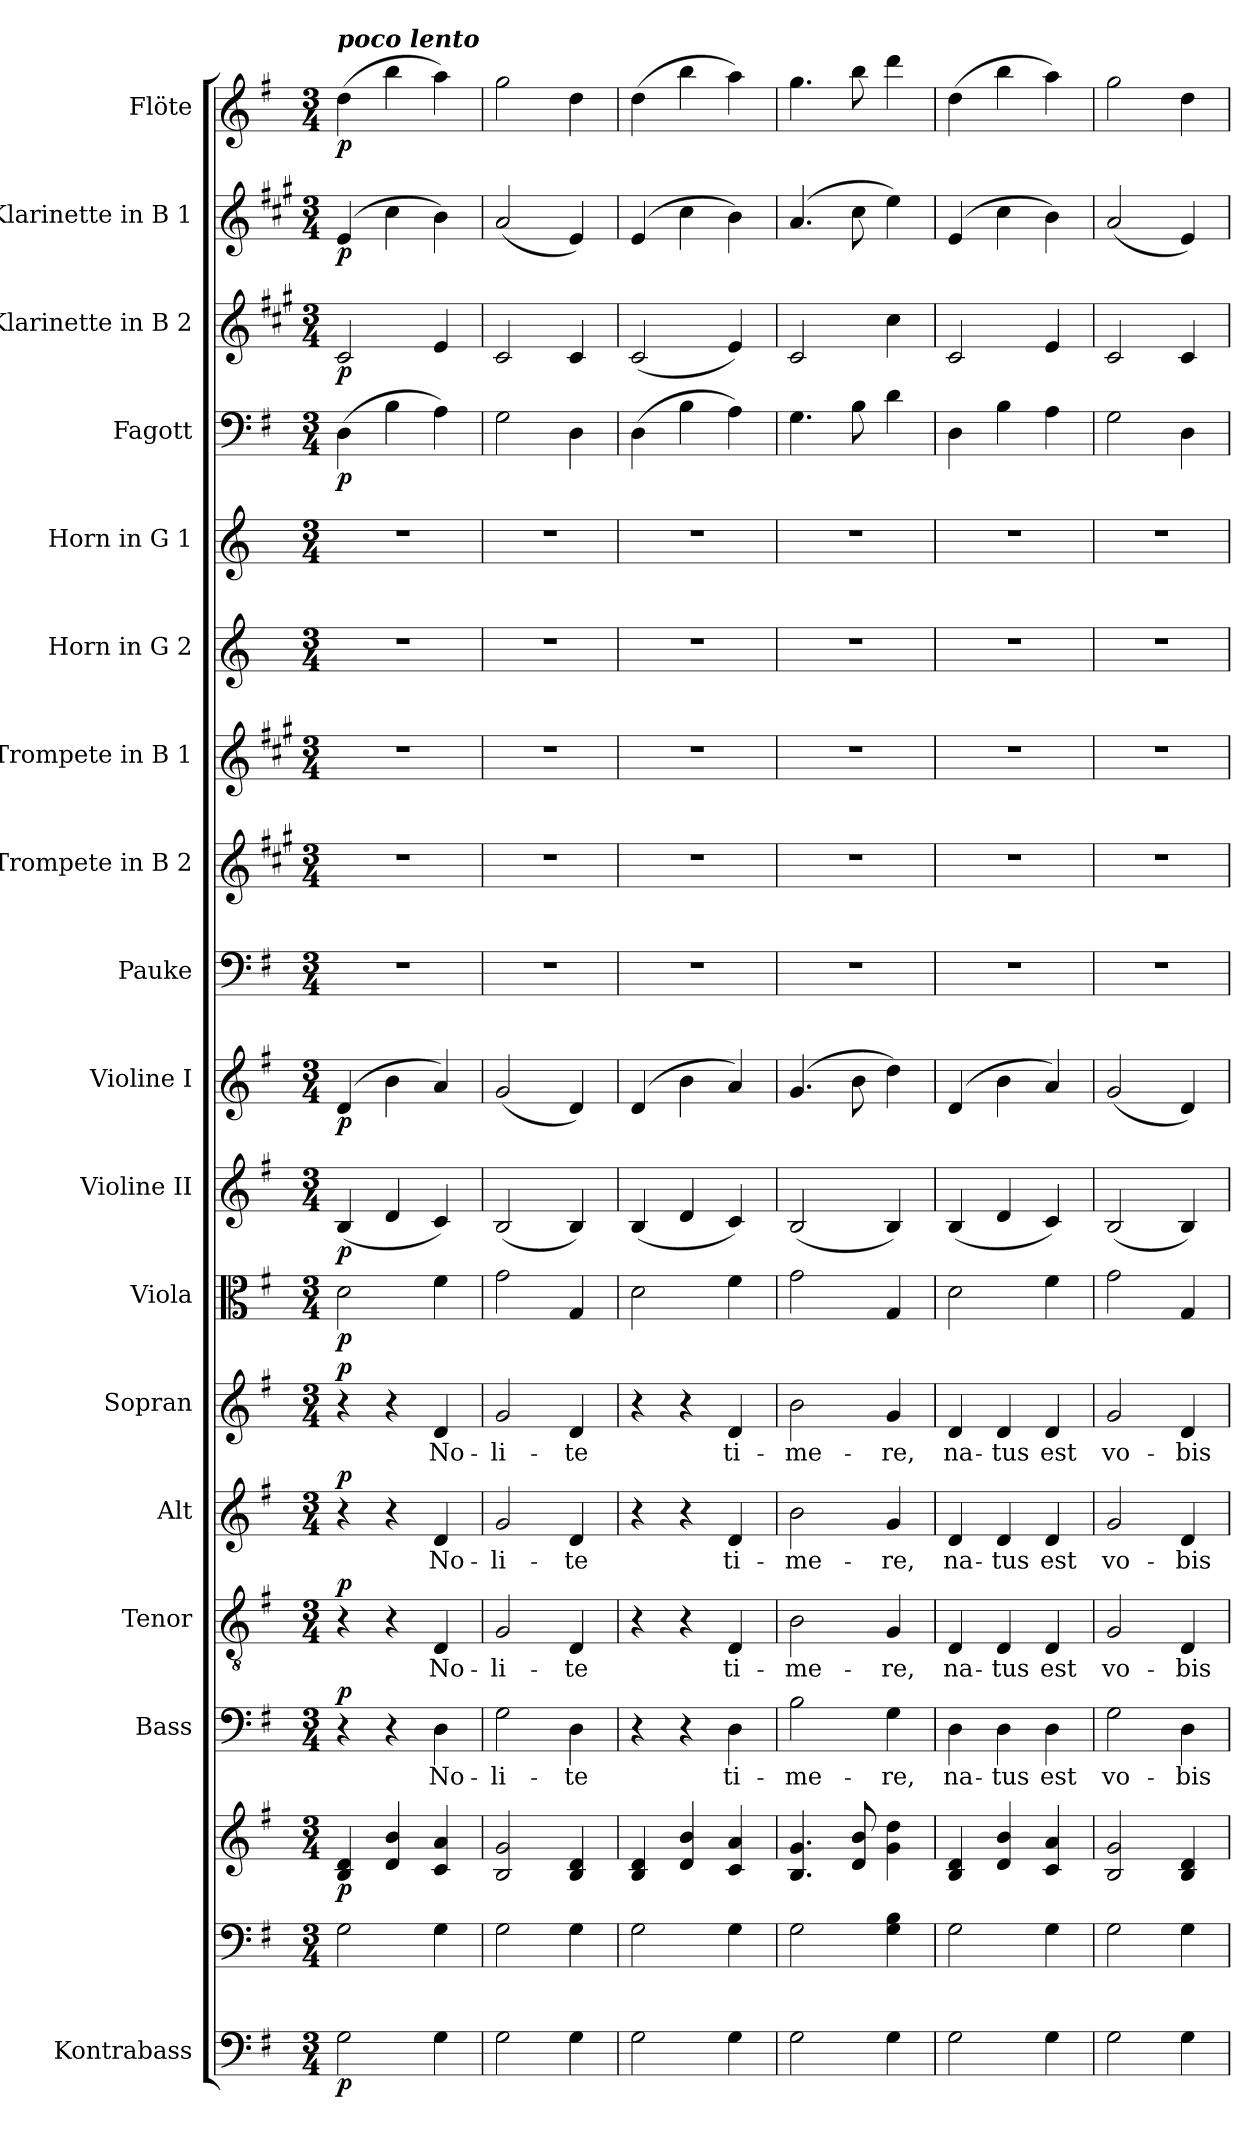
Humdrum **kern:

**kern	**dynam	**kern	**kern	**dynam	**kern	**text	**dynam	**kern	**text	**dynam	**kern	**text	**dynam	**kern	**text	**dynam	**kern	**dynam	**kern	**dynam	**kern	**dynam	**kern	**kern	**kern	**kern	**kern	**kern	**dynam	**kern	**dynam	**kern	**dynam	**kern	**dynam
*part18	*part18	*part17	*part17	*part17	*part16	*part16	*part16	*part15	*part15	*part15	*part14	*part14	*part14	*part13	*part13	*part13	*part12	*part12	*part11	*part11	*part10	*part10	*part9	*part8	*part7	*part6	*part5	*part4	*part4	*part3	*part3	*part2	*part2	*part1	*part1
*staff19	*staff19	*staff18	*staff17	*staff17/18	*staff16	*staff16	*staff16	*staff15	*staff15	*staff15	*staff14	*staff14	*staff14	*staff13	*staff13	*staff13	*staff12	*staff12	*staff11	*staff11	*staff10	*staff10	*staff9	*staff8	*staff7	*staff6	*staff5	*staff4	*staff4	*staff3	*staff3	*staff2	*staff2	*staff1	*staff1
*I"Kontrabass	*	*	*	*	*I"Bass	*	*	*I"Tenor	*	*	*I"Alt	*	*	*I"Sopran	*	*	*I"Viola	*	*I"Violine II	*	*I"Violine I	*	*I"Pauke	*I"Trompete in B 2	*I"Trompete in B 1	*I"Horn in G 2	*I"Horn in G 1	*I"Fagott	*	*I"Klarinette in B 2	*	*I"Klarinette in B 1	*	*I"Flöte	*
*I'Kb.	*	*	*	*	*I'B	*	*	*I'T	*	*	*I'A	*	*	*I'S	*	*	*I'Vla.	*	*I'Vl. II	*	*I'Vl. I	*	*I'Pk.	*	*	*I'Hrn. 2	*I'Hrn. 1	*I'Fg.	*	*	*	*	*	*I'Fl.	*
*clefF4	*	*clefF4	*clefG2	*	*clefF4	*	*	*clefGv2	*	*	*clefG2	*	*	*clefG2	*	*	*clefC3	*	*clefG2	*	*clefG2	*	*clefF4	*clefG2	*clefG2	*clefG2	*clefG2	*clefF4	*	*clefG2	*	*clefG2	*	*clefG2	*
*ITrd7c12	*	*	*	*	*	*	*	*	*	*	*	*	*	*	*	*	*	*	*	*	*	*	*	*ITrd1c2	*ITrd1c2	*ITrd3c5	*ITrd3c5	*	*	*ITrd1c2	*	*ITrd1c2	*	*	*
*k[f#]	*	*k[f#]	*k[f#]	*	*k[f#]	*	*	*k[f#]	*	*	*k[f#]	*	*	*k[f#]	*	*	*k[f#]	*	*k[f#]	*	*k[f#]	*	*k[f#]	*k[f#]	*k[f#]	*k[f#]	*k[f#]	*k[f#]	*	*k[f#]	*	*k[f#]	*	*k[f#]	*
*G:	*	*G:	*G:	*	*G:	*	*	*G:	*	*	*G:	*	*	*G:	*	*	*G:	*	*G:	*	*G:	*	*G:	*G:	*G:	*	*	*G:	*	*G:	*	*G:	*	*G:	*
*M3/4	*	*M3/4	*M3/4	*	*M3/4	*	*	*M3/4	*	*	*M3/4	*	*	*M3/4	*	*	*M3/4	*	*M3/4	*	*M3/4	*	*M3/4	*M3/4	*M3/4	*M3/4	*M3/4	*M3/4	*	*M3/4	*	*M3/4	*	*M3/4	*
=1	=1	=1	=1	=1	=1	=1	=1	=1	=1	=1	=1	=1	=1	=1	=1	=1	=1	=1	=1	=1	=1	=1	=1	=1	=1	=1	=1	=1	=1	=1	=1	=1	=1	=1	=1
!	!	!	!	!	!	!	!	!	!	!	!	!	!	!	!	!	!	!	!	!	!	!	!	!	!	!	!	!	!	!	!	!	!	!LO:TX:a:Bi:t=poco lento	!
!	!LO:DY:b	!	!	!LO:DY:b	!	!	!LO:DY:a	!	!	!LO:DY:a	!	!	!LO:DY:a	!	!	!LO:DY:a	!	!LO:DY:b	!	!LO:DY:b	!	!LO:DY:b	!	!	!	!	!	!	!LO:DY:b	!	!LO:DY:b	!	!LO:DY:b	!	!LO:DY:b
2GG\	p	2G\	4B/ 4d/	p	4r	.	p	4r	.	p	4r	.	p	4r	.	p	2d\	p	(4B/	p	(>4d/	p	2.r	2.r	2.r	2.r	2.r	(>4D\	p	2B/	p	(>4d/	p	(>4dd\	p
.	.	.	4d/ 4b/	.	4r	.	.	4r	.	.	4r	.	.	4r	.	.	.	.	4d/	.	4b\	.	.	.	.	.	.	4B\	.	.	.	4b\	.	4bb\	.
!	!	!	!	!	!	!LO:LY:b	!	!	!LO:LY:b	!	!	!LO:LY:b	!	!	!LO:LY:b	!	!	!	!	!	!	!	!	!	!	!	!	!	!	!	!	!	!	!	!
4GG\	.	4G\	4c/ 4a/	.	4D\	No-	.	4D/	No-	.	4d/	No-	.	4d/	No-	.	4f#\	.	4c/)	.	4a/)	.	.	.	.	.	.	4A\)	.	4d/	.	4a\)	.	4aa\)	.
=2	=2	=2	=2	=2	=2	=2	=2	=2	=2	=2	=2	=2	=2	=2	=2	=2	=2	=2	=2	=2	=2	=2	=2	=2	=2	=2	=2	=2	=2	=2	=2	=2	=2	=2	=2
!	!	!	!	!	!	!LO:LY:b	!	!	!LO:LY:b	!	!	!LO:LY:b	!	!	!LO:LY:b	!	!	!	!	!	!	!	!	!	!	!	!	!	!	!	!	!	!	!	!
2GG\	.	2G\	2B/ 2g/	.	2G\	-li-	.	2G/	-li-	.	2g/	-li-	.	2g/	-li-	.	2g\	.	(2B/	.	(2g/	.	2.r	2.r	2.r	2.r	2.r	2G\	.	2B/	.	(2g/	.	2gg\	.
!	!	!	!	!	!	!LO:LY:b	!	!	!LO:LY:b	!	!	!LO:LY:b	!	!	!LO:LY:b	!	!	!	!	!	!	!	!	!	!	!	!	!	!	!	!	!	!	!	!
4GG\	.	4G\	4B/ 4d/	.	4D\	-te	.	4D/	-te	.	4d/	-te	.	4d/	-te	.	4G/	.	4B/)	.	4d/)	.	.	.	.	.	.	4D\	.	4B/	.	4d/)	.	4dd\	.
=3	=3	=3	=3	=3	=3	=3	=3	=3	=3	=3	=3	=3	=3	=3	=3	=3	=3	=3	=3	=3	=3	=3	=3	=3	=3	=3	=3	=3	=3	=3	=3	=3	=3	=3	=3
2GG\	.	2G\	4B/ 4d/	.	4r	.	.	4r	.	.	4r	.	.	4r	.	.	2d\	.	(4B/	.	(>4d/	.	2.r	2.r	2.r	2.r	2.r	(>4D\	.	(2B/	.	(>4d/	.	(>4dd\	.
.	.	.	4d/ 4b/	.	4r	.	.	4r	.	.	4r	.	.	4r	.	.	.	.	4d/	.	4b\	.	.	.	.	.	.	4B\	.	.	.	4b\	.	4bb\	.
!	!	!	!	!	!	!LO:LY:b	!	!	!LO:LY:b	!	!	!LO:LY:b	!	!	!LO:LY:b	!	!	!	!	!	!	!	!	!	!	!	!	!	!	!	!	!	!	!	!
4GG\	.	4G\	4c/ 4a/	.	4D\	ti-	.	4D/	ti-	.	4d/	ti-	.	4d/	ti-	.	4f#\	.	4c/)	.	4a/)	.	.	.	.	.	.	4A\)	.	4d/)	.	4a\)	.	4aa\)	.
=4	=4	=4	=4	=4	=4	=4	=4	=4	=4	=4	=4	=4	=4	=4	=4	=4	=4	=4	=4	=4	=4	=4	=4	=4	=4	=4	=4	=4	=4	=4	=4	=4	=4	=4	=4
!	!	!	!	!	!	!LO:LY:b	!	!	!LO:LY:b	!	!	!LO:LY:b	!	!	!LO:LY:b	!	!	!	!	!	!	!	!	!	!	!	!	!	!	!	!	!	!	!	!
2GG\	.	2G\	4.B/ 4.g/	.	2B\	-me-	.	2B\	-me-	.	2b\	-me-	.	2b\	-me-	.	2g\	.	(2B/	.	(>4.g/	.	2.r	2.r	2.r	2.r	2.r	4.G\	.	2B/	.	(>4.g/	.	4.gg\	.
.	.	.	8d/ 8b/	.	.	.	.	.	.	.	.	.	.	.	.	.	.	.	.	.	8b\	.	.	.	.	.	.	8B\	.	.	.	8b\	.	8bb\	.
!	!	!	!	!	!	!LO:LY:b	!	!	!LO:LY:b	!	!	!LO:LY:b	!	!	!LO:LY:b	!	!	!	!	!	!	!	!	!	!	!	!	!	!	!	!	!	!	!	!
4GG\	.	4G\ 4B\	4g\ 4dd\	.	4G\	-re,	.	4G/	-re,	.	4g/	-re,	.	4g/	-re,	.	4G/	.	4B/)	.	4dd\)	.	.	.	.	.	.	4d\	.	4b\	.	4dd\)	.	4ddd\	.
=5	=5	=5	=5	=5	=5	=5	=5	=5	=5	=5	=5	=5	=5	=5	=5	=5	=5	=5	=5	=5	=5	=5	=5	=5	=5	=5	=5	=5	=5	=5	=5	=5	=5	=5	=5
!	!	!	!	!	!	!LO:LY:b	!	!	!LO:LY:b	!	!	!LO:LY:b	!	!	!LO:LY:b	!	!	!	!	!	!	!	!	!	!	!	!	!	!	!	!	!	!	!	!
2GG\	.	2G\	4B/ 4d/	.	4D\	na-	.	4D/	na-	.	4d/	na-	.	4d/	na-	.	2d\	.	(4B/	.	(>4d/	.	2.r	2.r	2.r	2.r	2.r	4D\	.	2B/	.	(>4d/	.	(>4dd\	.
!	!	!	!	!	!	!LO:LY:b	!	!	!LO:LY:b	!	!	!LO:LY:b	!	!	!LO:LY:b	!	!	!	!	!	!	!	!	!	!	!	!	!	!	!	!	!	!	!	!
.	.	.	4d/ 4b/	.	4D\	-tus	.	4D/	-tus	.	4d/	-tus	.	4d/	-tus	.	.	.	4d/	.	4b\	.	.	.	.	.	.	4B\	.	.	.	4b\	.	4bb\	.
!	!	!	!	!	!	!LO:LY:b	!	!	!LO:LY:b	!	!	!LO:LY:b	!	!	!LO:LY:b	!	!	!	!	!	!	!	!	!	!	!	!	!	!	!	!	!	!	!	!
4GG\	.	4G\	4c/ 4a/	.	4D\	est	.	4D/	est	.	4d/	est	.	4d/	est	.	4f#\	.	4c/)	.	4a/)	.	.	.	.	.	.	4A\	.	4d/	.	4a\)	.	4aa\)	.
=6	=6	=6	=6	=6	=6	=6	=6	=6	=6	=6	=6	=6	=6	=6	=6	=6	=6	=6	=6	=6	=6	=6	=6	=6	=6	=6	=6	=6	=6	=6	=6	=6	=6	=6	=6
!	!	!	!	!	!	!LO:LY:b	!	!	!LO:LY:b	!	!	!LO:LY:b	!	!	!LO:LY:b	!	!	!	!	!	!	!	!	!	!	!	!	!	!	!	!	!	!	!	!
2GG\	.	2G\	2B/ 2g/	.	2G\	vo-	.	2G/	vo-	.	2g/	vo-	.	2g/	vo-	.	2g\	.	(2B/	.	(2g/	.	2.r	2.r	2.r	2.r	2.r	2G\	.	2B/	.	(2g/	.	2gg\	.
!	!	!	!	!	!	!LO:LY:b	!	!	!LO:LY:b	!	!	!LO:LY:b	!	!	!LO:LY:b	!	!	!	!	!	!	!	!	!	!	!	!	!	!	!	!	!	!	!	!
4GG\	.	4G\	4B/ 4d/	.	4D\	-bis	.	4D/	-bis	.	4d/	-bis	.	4d/	-bis	.	4G/	.	4B/)	.	4d/)	.	.	.	.	.	.	4D\	.	4B/	.	4d/)	.	4dd\	.
=	=	=	=	=	=	=	=	=	=	=	=	=	=	=	=	=	=	=	=	=	=	=	=	=	=	=	=	=	=	=	=	=	=	=	=
*-	*-	*-	*-	*-	*-	*-	*-	*-	*-	*-	*-	*-	*-	*-	*-	*-	*-	*-	*-	*-	*-	*-	*-	*-	*-	*-	*-	*-	*-	*-	*-	*-	*-	*-	*-
